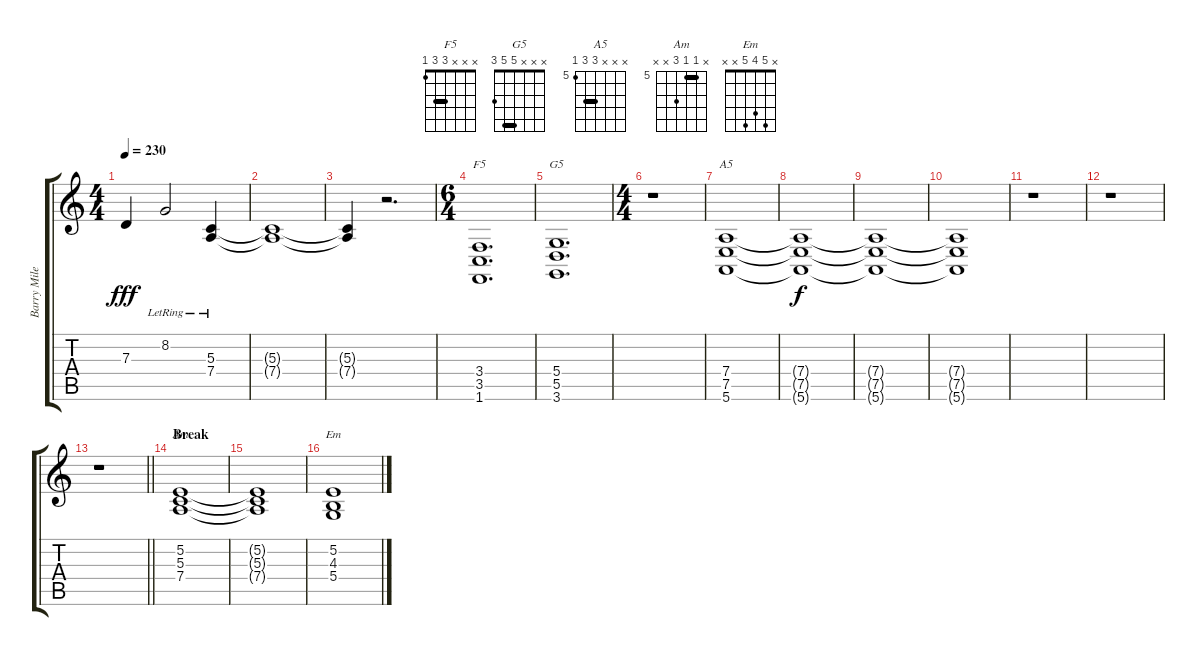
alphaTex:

\track ("Barry Miles" "Barry Mile") {instrument pad1newage}
\staff {score tabs}
\tuning (E4 B3 G3 D3 A2 E2) {hide}
\chord ("F5" x x x 3 3 1) {barre 3}
\chord ("G5" x x x 5 5 3) {barre 5}
\chord ("A5" x x x 7 7 5) {firstfret 5 barre 7}
\chord ("Am" x 5 5 7 x x) {firstfret 5 barre 5}
\chord ("Em" x 5 4 5 x x)
\ts (4 4)
\tempo 230
\clef g2
\ks c
7.3{t}.4{dy fff} 8.2{lr}.2 (5.3{lr} 7.4).4 |
(5.3{t} 7.4{t}).1 |
(5.3{t} 7.4{t}).4 r.2{d} |
\ts (6 4)
(3.4 3.5 1.6).1{d ch "F5"} |
(5.4 5.5 3.6).1{d ch "G5"} |
\ts (4 4)
r.1 |
(7.4 7.5 5.6).1{ch "A5"} |
(7.4{t} 7.5{t} 5.6{t}).1{dy f} |
(7.4{t} 7.5{t} 5.6{t}).1 |
(7.4{t} 7.5{t} 5.6{t}).1 |
r.1 |
r.1 |
\barLineRight lightlight
r.1 |
\section ("" "Break")
(5.2 5.3 7.4).1{ch "Am" volume 11} |
(5.2{t} 5.3{t} 7.4{t}).1 |
(5.2 4.3 5.4).1{ch "Em"}
